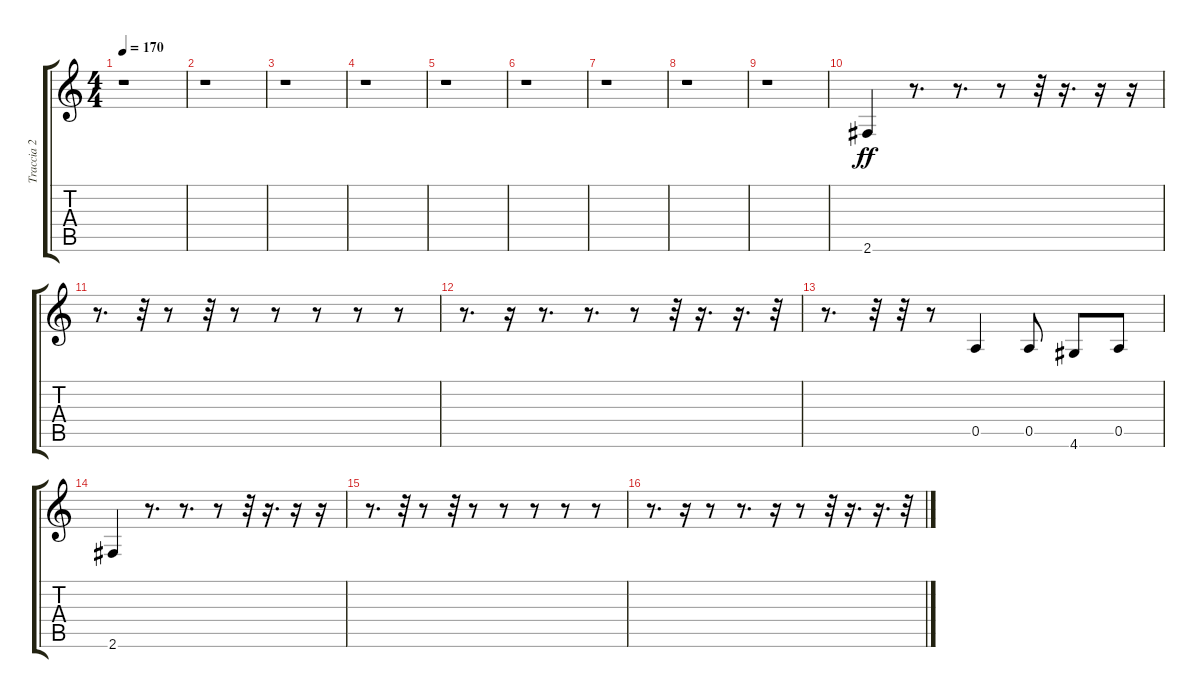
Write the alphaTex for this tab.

\track ("Traccia 2" "Traccia 2") {instrument electricbassfinger}
\staff {score tabs}
\tuning (E4 B3 G3 D3 A2 E2) {hide}
\ts (4 4)
\tempo 170
\clef g2
\ks c
r.1{dy ff} |
r.1 |
r.1 |
r.1 |
r.1 |
r.1 |
r.1 |
r.1 |
r.1 |
2.6.4 r.8{d} r.8{d} r.8 r.32 r.16{d} r.16 r.16 |
r.8{d} r.32 r.8 r.32 r.8 r.8 r.8 r.8 r.8 |
r.8{d} r.16 r.8{d} r.8{d} r.8 r.32 r.16{d} r.16{d} r.32 |
r.8{d} r.32 r.32 r.8 0.5.4 0.5.8 4.6.8 0.5.8 |
2.6.4 r.8{d} r.8{d} r.8 r.32 r.16{d} r.16 r.16 |
r.8{d} r.32 r.8 r.32 r.8 r.8 r.8 r.8 r.8 |
r.8{d} r.16 r.8 r.8{d} r.16 r.8 r.32 r.16{d} r.16{d} r.32
